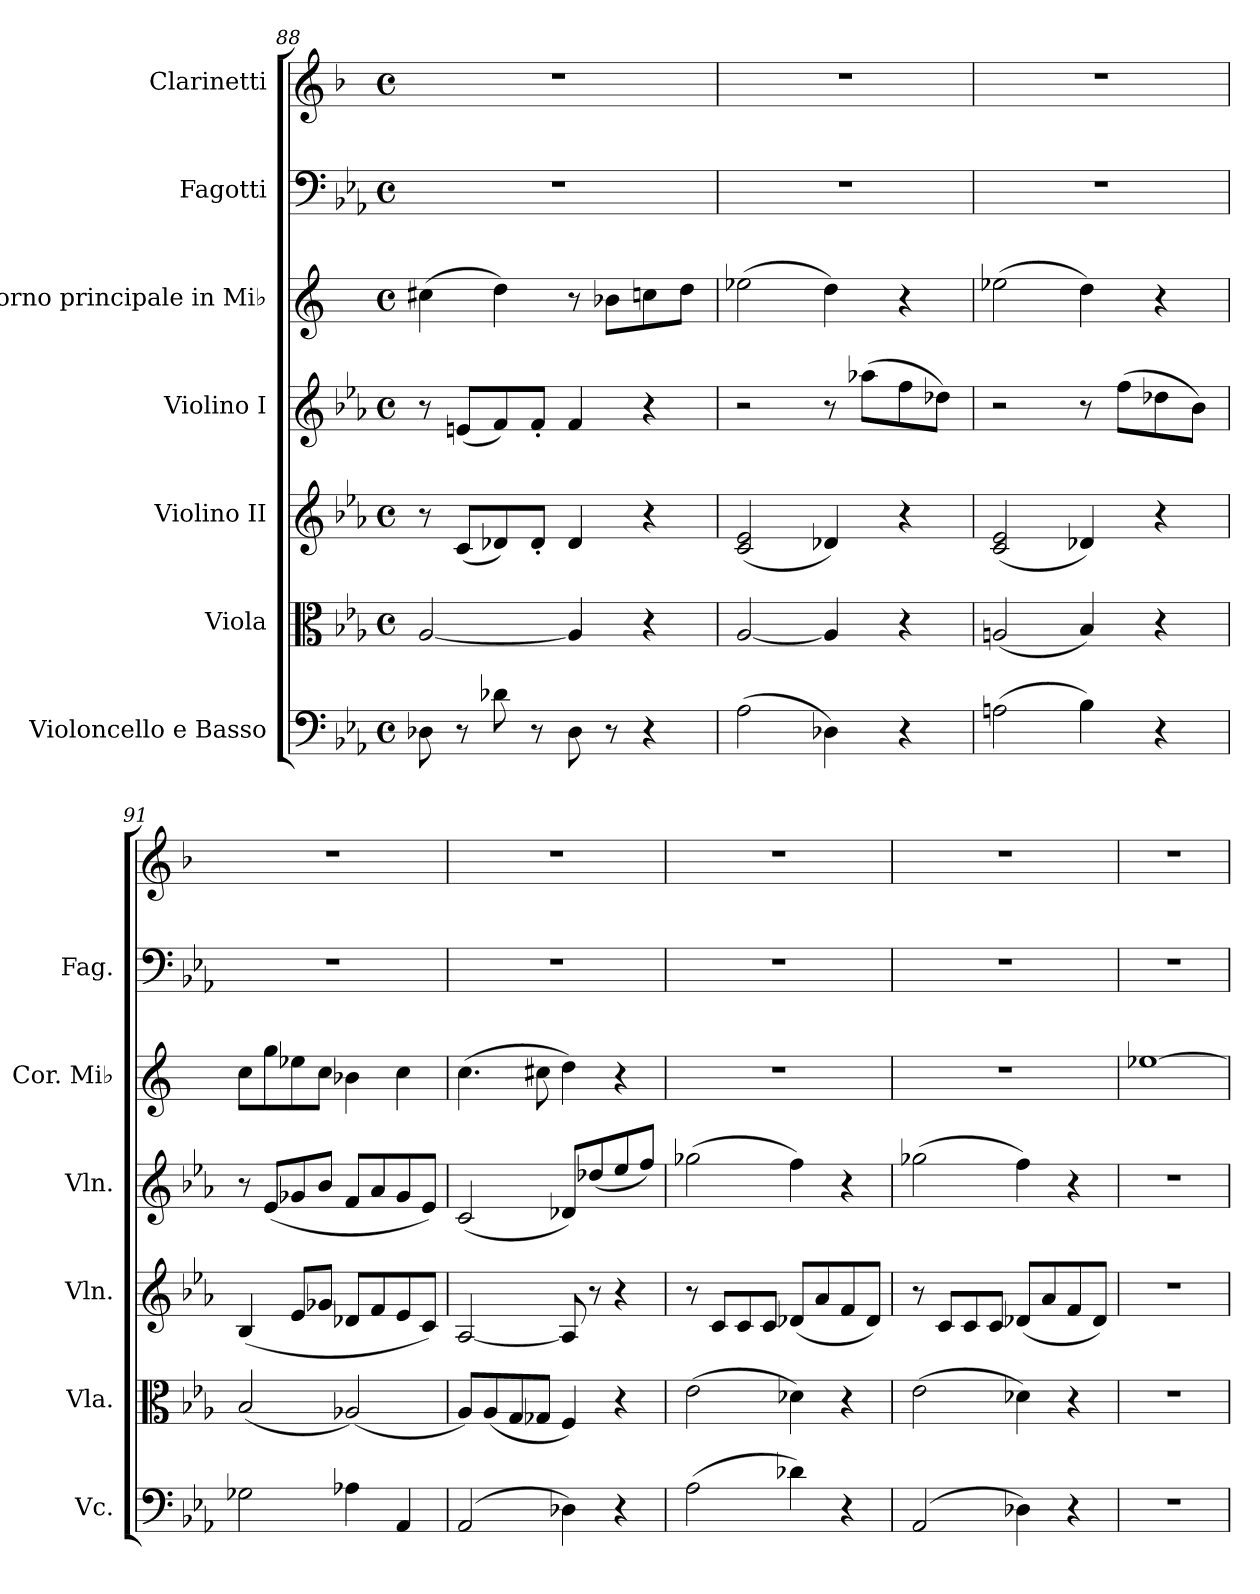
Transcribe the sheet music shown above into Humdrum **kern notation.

**kern	**kern	**kern	**kern	**kern	**kern	**kern
*part7	*part6	*part5	*part4	*part3	*part2	*part1
*staff7	*staff6	*staff5	*staff4	*staff3	*staff2	*staff1
*I"Violoncello e  Basso	*I"Viola	*I"Violino II	*I"Violino I	*I"Corno principale  in Mi♭	*I"Fagotti	*I"Clarinetti
*I'Vc.	*I'Vla.	*I'Vln.	*I'Vln.	*I'Cor. Mi♭	*I'Fag.	*
*clefF4	*clefC3	*clefG2	*clefG2	*clefG2	*clefF4	*clefG2
*	*	*	*	*ITrd5c9	*	*ITrd1c2
*k[b-e-a-]	*k[b-e-a-]	*k[b-e-a-]	*k[b-e-a-]	*k[b-e-a-]	*k[b-e-a-]	*k[b-e-a-]
*M4/4	*M4/4	*M4/4	*M4/4	*M4/4	*M4/4	*M4/4
*met(c)	*met(c)	*met(c)	*met(c)	*met(c)	*met(c)	*met(c)
=88	=88	=88	=88	=88	=88	=88
8D-X\	[2A-/	8r	8r	(4en\	1r	1r
8r	.	(8c/L	(8en/L	.	.	.
8d-X\	.	8d-X/)	8f/)	4f\)	.	.
8r	.	8d-'/J	8f'/J	.	.	.
8D-\	4A-/]	4d-/	4f/	8r	.	.
8r	.	.	.	8d-X\L	.	.
4r	4r	4r	4r	8e-X\	.	.
.	.	.	.	8f\J	.	.
!!LO:LB:g=z
=89	=89	=89	=89	=89	=89	=89
(2A-\	[2A-/	(2c/ 2e-/	2r	(2g-X\	1r	1r
4D-X\)	4A-/]	4d-X/)	8r	4f\)	.	.
.	.	.	(8aa-X\L	.	.	.
4r	4r	4r	8ff\	4r	.	.
.	.	.	8dd-X\J)	.	.	.
=90	=90	=90	=90	=90	=90	=90
(2An\	(2An/	(2c/ 2e-/	2r	(2g-X\	1r	1r
4B-\)	4B-/)	4d-X/)	8r	4f\)	.	.
.	.	.	(8ff\L	.	.	.
4r	4r	4r	8dd-X\	4r	.	.
.	.	.	8b-\J)	.	.	.
=91	=91	=91	=91	=91	=91	=91
2G-X\	(2B-/	(4B-/	8r	8e-\L	1r	1r
.	.	.	(8e-/L	8b-\	.	.
.	.	8e-/L	8g-X/	8g-X\	.	.
.	.	8g-X/J	8b-/J	8e-\J	.	.
4A-X\	(2A-X/)	8d-X/L	8f/L	4d-X\	.	.
.	.	8f/	8a-/	.	.	.
4AA-/	.	8e-/	8g-/	4e-\	.	.
.	.	8c/J)	8e-/J)	.	.	.
=92	=92	=92	=92	=92	=92	=92
(2AA-/	8A-/L)	[2A-/	(2c/	(4.e-\	1r	1r
.	(8A-/	.	.	.	.	.
.	8G/	.	.	.	.	.
.	8G-X/J	.	.	8en\	.	.
4D-X\)	4F/)	8A-/]	8d-X/L)	4f\)	.	.
.	.	8r	(8dd-X/	.	.	.
4r	4r	4r	8ee-/	4r	.	.
.	.	.	8ff/J)	.	.	.
=93	=93	=93	=93	=93	=93	=93
(2A-\	(2e-\	8r	(2gg-X\	1r	1r	1r
.	.	8c/L	.	.	.	.
.	.	8c/	.	.	.	.
.	.	8c/J	.	.	.	.
4d-X\)	4d-X\)	(8d-X/L	4ff\)	.	.	.
.	.	8a-/	.	.	.	.
4r	4r	8f/	4r	.	.	.
.	.	8d-/J)	.	.	.	.
=94	=94	=94	=94	=94	=94	=94
(2AA-/	(2e-\	8r	(2gg-X\	1r	1r	1r
.	.	8c/L	.	.	.	.
.	.	8c/	.	.	.	.
.	.	8c/J	.	.	.	.
4D-X\)	4d-X\)	(8d-X/L	4ff\)	.	.	.
.	.	8a-/	.	.	.	.
4r	4r	8f/	4r	.	.	.
.	.	8d-/J)	.	.	.	.
=95	=95	=95	=95	=95	=95	=95
1r	1r	1r	1r	[1g-X	1r	1r
=	=	=	=	=	=	=
*-	*-	*-	*-	*-	*-	*-
